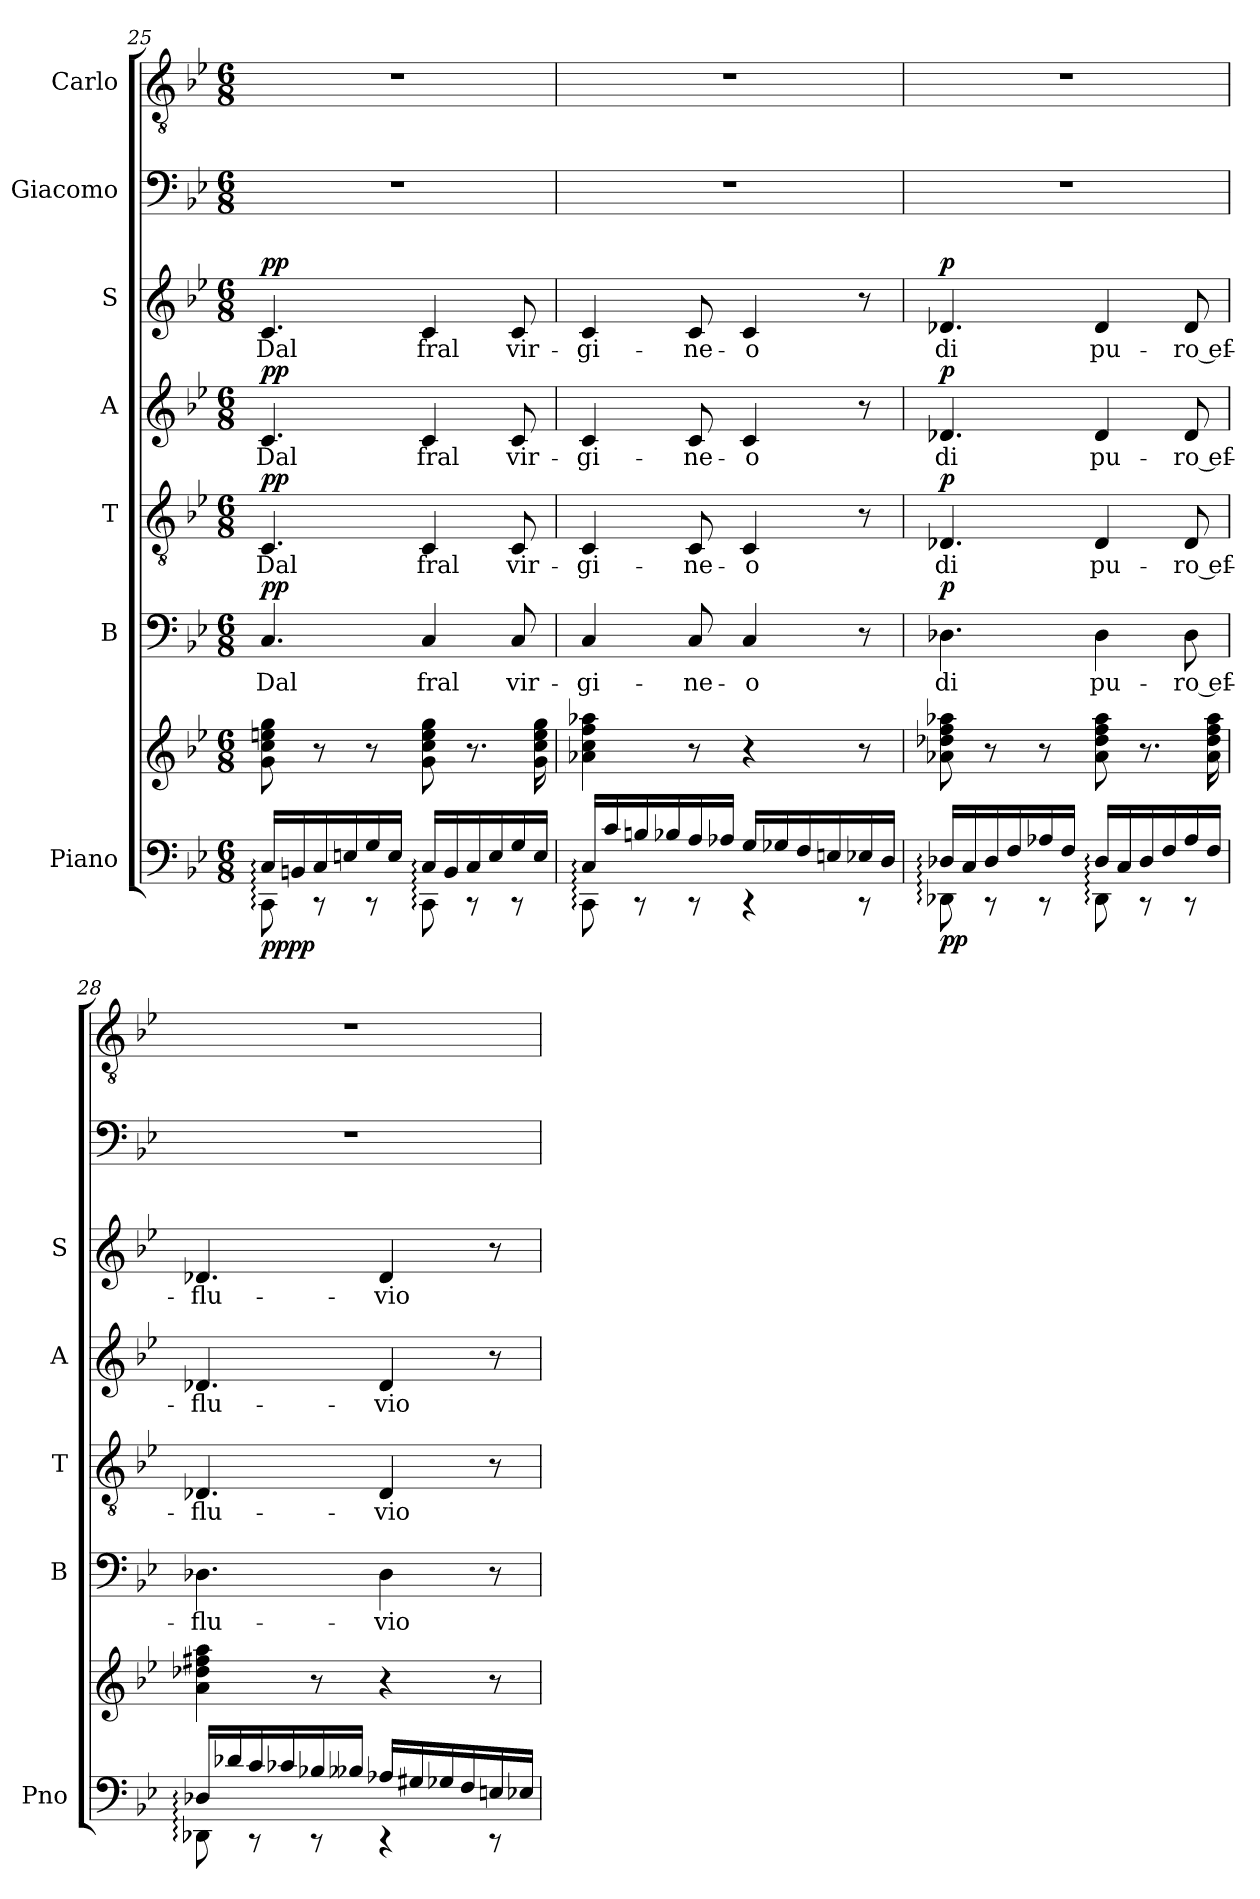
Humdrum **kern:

**kern	**kern	**dynam	**kern	**text	**dynam	**kern	**text	**dynam	**kern	**text	**dynam	**kern	**text	**dynam	**kern	**kern
*part7	*part7	*part7	*part6	*part6	*part6	*part5	*part5	*part5	*part4	*part4	*part4	*part3	*part3	*part3	*part2	*part1
*staff8	*staff7	*staff7/8	*staff6	*staff6	*staff6	*staff5	*staff5	*staff5	*staff4	*staff4	*staff4	*staff3	*staff3	*staff3	*staff2	*staff1
*I"Piano	*	*	*I"B	*	*	*I"T	*	*	*I"A	*	*	*I"S	*	*	*I"Giacomo	*I"Carlo
*I'Pno	*	*	*I'B	*	*	*I'T	*	*	*I'A	*	*	*I'S	*	*	*	*
*clefF4	*clefG2	*	*clefF4	*	*	*clefGv2	*	*	*clefG2	*	*	*clefG2	*	*	*clefF4	*clefGv2
*k[b-e-]	*k[b-e-]	*	*k[b-e-]	*	*	*k[b-e-]	*	*	*k[b-e-]	*	*	*k[b-e-]	*	*	*k[b-e-]	*k[b-e-]
*M6/8	*M6/8	*	*M6/8	*	*	*M6/8	*	*	*M6/8	*	*	*M6/8	*	*	*M6/8	*M6/8
=25	=25	=25	=25	=25	=25	=25	=25	=25	=25	=25	=25	=25	=25	=25	=25	=25
*^	*	*	*	*	*	*	*	*	*	*	*	*	*	*	*	*
!	!	!	!LO:DY:b=2	!	!LO:LY:b	!	!	!LO:LY:b	!	!	!LO:LY:b	!	!	!LO:LY:b	!	!	!
!	!	!	!LO:DY:n=1:b	!	!	!LO:DY:a	!	!	!LO:DY:a	!	!	!LO:DY:a	!	!	!LO:DY:a	!	!
16C:/LL	8CC:\	8g\ 8cc\ 8een\ 8gg\	pp pp	4.C/	Dal	pp	4.C/	Dal	pp	4.c/	Dal	pp	4.c/	Dal	pp	2.r	2.r
16BBn/	.	.	.	.	.	.	.	.	.	.	.	.	.	.	.	.	.
16C/	8r	8r	.	.	.	.	.	.	.	.	.	.	.	.	.	.	.
16En/	.	.	.	.	.	.	.	.	.	.	.	.	.	.	.	.	.
16G/	8r	8r	.	.	.	.	.	.	.	.	.	.	.	.	.	.	.
16E/JJ	.	.	.	.	.	.	.	.	.	.	.	.	.	.	.	.	.
!	!	!	!	!	!LO:LY:b	!	!	!LO:LY:b	!	!	!LO:LY:b	!	!	!LO:LY:b	!	!	!
16C:/LL	8CC:\	8g\ 8cc\ 8ee\ 8gg\	.	4C/	fral	.	4C/	fral	.	4c/	fral	.	4c/	fral	.	.	.
16BB/	.	.	.	.	.	.	.	.	.	.	.	.	.	.	.	.	.
16C/	8r	8.r	.	.	.	.	.	.	.	.	.	.	.	.	.	.	.
16E/	.	.	.	.	.	.	.	.	.	.	.	.	.	.	.	.	.
!	!	!	!	!	!LO:LY:b	!	!	!LO:LY:b	!	!	!LO:LY:b	!	!	!LO:LY:b	!	!	!
16G/	8r	.	.	8C/	vir-	.	8C/	vir-	.	8c/	vir-	.	8c/	vir-	.	.	.
16E/JJ	.	16g\ 16cc\ 16ee\ 16gg\	.	.	.	.	.	.	.	.	.	.	.	.	.	.	.
!!LO:PB:g=z
=26	=26	=26	=26	=26	=26	=26	=26	=26	=26	=26	=26	=26	=26	=26	=26	=26	=26
!	!	!	!	!	!LO:LY:b	!	!	!LO:LY:b	!	!	!LO:LY:b	!	!	!LO:LY:b	!	!	!
16C:/LL	8CC:\	4a-X\ 4cc\ 4ff\ 4aa-X\	.	4C/	-gi-	.	4C/	-gi-	.	4c/	-gi-	.	4c/	-gi-	.	2.r	2.r
16c/	.	.	.	.	.	.	.	.	.	.	.	.	.	.	.	.	.
16Bn/	8r	.	.	.	.	.	.	.	.	.	.	.	.	.	.	.	.
16B-X/	.	.	.	.	.	.	.	.	.	.	.	.	.	.	.	.	.
!	!	!	!	!	!LO:LY:b	!	!	!LO:LY:b	!	!	!LO:LY:b	!	!	!LO:LY:b	!	!	!
16A/	8r	8r	.	8C/	-ne-	.	8C/	-ne-	.	8c/	-ne-	.	8c/	-ne-	.	.	.
16A-X/JJ	.	.	.	.	.	.	.	.	.	.	.	.	.	.	.	.	.
!	!	!	!	!	!LO:LY:b	!	!	!LO:LY:b	!	!	!LO:LY:b	!	!	!LO:LY:b	!	!	!
16G/LL	4r	4r	.	4C/	-o	.	4C/	-o	.	4c/	-o	.	4c/	-o	.	.	.
16G-X/	.	.	.	.	.	.	.	.	.	.	.	.	.	.	.	.	.
16F/	.	.	.	.	.	.	.	.	.	.	.	.	.	.	.	.	.
16En/	.	.	.	.	.	.	.	.	.	.	.	.	.	.	.	.	.
16E-X/	8r	8r	.	8r	.	.	8r	.	.	8r	.	.	8r	.	.	.	.
16D/JJ	.	.	.	.	.	.	.	.	.	.	.	.	.	.	.	.	.
=27	=27	=27	=27	=27	=27	=27	=27	=27	=27	=27	=27	=27	=27	=27	=27	=27	=27
!	!	!	!LO:DY:b=2	!	!LO:LY:b	!	!	!LO:LY:b	!	!	!LO:LY:b	!	!	!LO:LY:b	!	!	!
!	!	!	!LO:DY:n=1:b	!	!	!LO:DY:a	!	!	!LO:DY:a	!	!	!LO:DY:a	!	!	!LO:DY:a	!	!
16D-X:/LL	8DD-X:\	8a-X\ 8dd-X\ 8ff\ 8aa-X\	p p	4.D-X\	di	p	4.D-X/	di	p	4.d-X/	di	p	4.d-X/	di	p	2.r	2.r
16C/	.	.	.	.	.	.	.	.	.	.	.	.	.	.	.	.	.
16D-/	8r	8r	.	.	.	.	.	.	.	.	.	.	.	.	.	.	.
16F/	.	.	.	.	.	.	.	.	.	.	.	.	.	.	.	.	.
16A-X/	8r	8r	.	.	.	.	.	.	.	.	.	.	.	.	.	.	.
16F/JJ	.	.	.	.	.	.	.	.	.	.	.	.	.	.	.	.	.
!	!	!	!	!	!LO:LY:b	!	!	!LO:LY:b	!	!	!LO:LY:b	!	!	!LO:LY:b	!	!	!
16D-:/LL	8DD-:\	8a-\ 8dd-\ 8ff\ 8aa-\	.	4D-\	pu-	.	4D-/	pu-	.	4d-/	pu-	.	4d-/	pu-	.	.	.
16C/	.	.	.	.	.	.	.	.	.	.	.	.	.	.	.	.	.
16D-/	8r	8.r	.	.	.	.	.	.	.	.	.	.	.	.	.	.	.
16F/	.	.	.	.	.	.	.	.	.	.	.	.	.	.	.	.	.
!	!	!	!	!	!LO:LY:b	!	!	!LO:LY:b	!	!	!LO:LY:b	!	!	!LO:LY:b	!	!	!
16A-/	8r	.	.	8D-\	-ro ef-	.	8D-/	-ro ef-	.	8d-/	-ro ef-	.	8d-/	-ro ef-	.	.	.
16F/JJ	.	16a-\ 16dd-\ 16ff\ 16aa-\	.	.	.	.	.	.	.	.	.	.	.	.	.	.	.
=28	=28	=28	=28	=28	=28	=28	=28	=28	=28	=28	=28	=28	=28	=28	=28	=28	=28
!	!	!	!	!	!LO:LY:b	!	!	!LO:LY:b	!	!	!LO:LY:b	!	!	!LO:LY:b	!	!	!
16D-X:/LL	8DD-X:\	4a\ 4dd-X\ 4ff#X\ 4aa\	.	4.D-X\	-flu-	.	4.D-X/	-flu-	.	4.d-X/	-flu-	.	4.d-X/	-flu-	.	2.r	2.r
16d-X/	.	.	.	.	.	.	.	.	.	.	.	.	.	.	.	.	.
16c/	8r	.	.	.	.	.	.	.	.	.	.	.	.	.	.	.	.
16c-X/	.	.	.	.	.	.	.	.	.	.	.	.	.	.	.	.	.
16B-X/	8r	8r	.	.	.	.	.	.	.	.	.	.	.	.	.	.	.
16B--X/JJ	.	.	.	.	.	.	.	.	.	.	.	.	.	.	.	.	.
!	!	!	!	!	!LO:LY:b	!	!	!LO:LY:b	!	!	!LO:LY:b	!	!	!LO:LY:b	!	!	!
16A-X/LL	4r	4r	.	4D-\	-vio	.	4D-/	-vio	.	4d-/	-vio	.	4d-/	-vio	.	.	.
16G#X/	.	.	.	.	.	.	.	.	.	.	.	.	.	.	.	.	.
16G-X/	.	.	.	.	.	.	.	.	.	.	.	.	.	.	.	.	.
16F/	.	.	.	.	.	.	.	.	.	.	.	.	.	.	.	.	.
16En/	8r	8r	.	8r	.	.	8r	.	.	8r	.	.	8r	.	.	.	.
16E-X/JJ	.	.	.	.	.	.	.	.	.	.	.	.	.	.	.	.	.
*v	*v	*	*	*	*	*	*	*	*	*	*	*	*	*	*	*	*
=	=	=	=	=	=	=	=	=	=	=	=	=	=	=	=	=
*-	*-	*-	*-	*-	*-	*-	*-	*-	*-	*-	*-	*-	*-	*-	*-	*-
